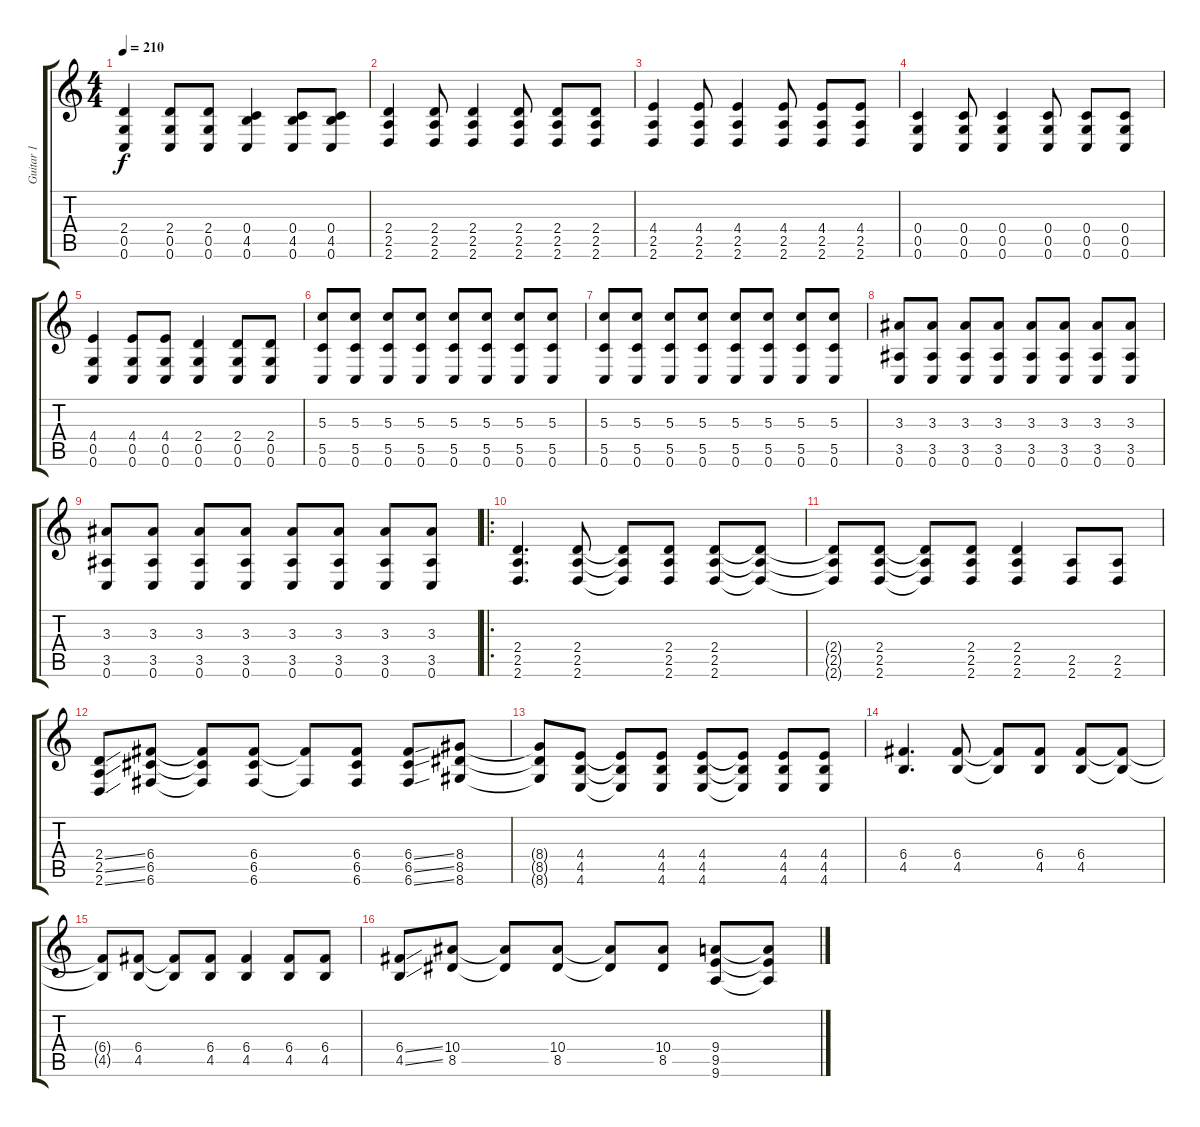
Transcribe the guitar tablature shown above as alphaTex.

\track ("Guitar 1" "Guitar 1") {instrument distortionguitar}
\staff {score tabs}
\tuning (E4 C4 G3 C3 G2 C2) {hide}
\ts (4 4)
\tempo 210
\clef g2
\ks c
(2.4 0.5 0.6).4{dy f} (2.4 0.5 0.6).8 (2.4 0.5 0.6).8 (0.4 4.5 0.6).4 (0.4 4.5 0.6).8 (0.4 4.5 0.6).8 |
(2.4 2.5 2.6).4 (2.4 2.5 2.6).8 (2.4 2.5 2.6).4 (2.4 2.5 2.6).8 (2.4 2.5 2.6).8 (2.4 2.5 2.6).8 |
(4.4 2.5 2.6).4 (4.4 2.5 2.6).8 (4.4 2.5 2.6).4 (4.4 2.5 2.6).8 (4.4 2.5 2.6).8 (4.4 2.5 2.6).8 |
(0.4 0.5 0.6).4 (0.4 0.5 0.6).8 (0.4 0.5 0.6).4 (0.4 0.5 0.6).8 (0.4 0.5 0.6).8 (0.4 0.5 0.6).8 |
(4.4 0.5 0.6).4 (4.4 0.5 0.6).8 (4.4 0.5 0.6).8 (2.4 0.5 0.6).4 (2.4 0.5 0.6).8 (2.4 0.5 0.6).8 |
(5.3 5.5 0.6).8 (5.3 5.5 0.6).8 (5.3 5.5 0.6).8 (5.3 5.5 0.6).8 (5.3 5.5 0.6).8 (5.3 5.5 0.6).8 (5.3 5.5 0.6).8 (5.3 5.5 0.6).8 |
(5.3 5.5 0.6).8 (5.3 5.5 0.6).8 (5.3 5.5 0.6).8 (5.3 5.5 0.6).8 (5.3 5.5 0.6).8 (5.3 5.5 0.6).8 (5.3 5.5 0.6).8 (5.3 5.5 0.6).8 |
(3.3 3.5 0.6).8 (3.3 3.5 0.6).8 (3.3 3.5 0.6).8 (3.3 3.5 0.6).8 (3.3 3.5 0.6).8 (3.3 3.5 0.6).8 (3.3 3.5 0.6).8 (3.3 3.5 0.6).8 |
(3.3 3.5 0.6).8 (3.3 3.5 0.6).8 (3.3 3.5 0.6).8 (3.3 3.5 0.6).8 (3.3 3.5 0.6).8 (3.3 3.5 0.6).8 (3.3 3.5 0.6).8 (3.3 3.5 0.6).8 |
\ro
(2.4 2.5 2.6).4{d} (2.4 2.5 2.6).8 (2.4{t} 2.5{t} 2.6{t}).8 (2.4 2.5 2.6).8 (2.4 2.5 2.6).8 (2.4{t} 2.5{t} 2.6{t}).8 |
(2.4{t} 2.5{t} 2.6{t}).8 (2.4 2.5 2.6).8 (2.4{t} 2.5{t} 2.6{t}).8 (2.4 2.5 2.6).8 (2.4 2.5 2.6).4 (2.5 2.6).8 (2.5 2.6).8 |
(2.4{ss} 2.5{ss} 2.6{ss}).8 (6.4 6.5 6.6).8 (6.4{t} 6.5{t} 6.6{t}).8 (6.4 6.5 6.6).8 (6.4{t} 6.6{t}).8 (6.4 6.5 6.6).8 (6.4{ss} 6.5{ss} 6.6{ss}).8 (8.4 8.5 8.6).8 |
(8.4{t} 8.5{t} 8.6{t}).8 (4.4 4.5 4.6).8 (4.4{t} 4.5{t} 4.6{t}).8 (4.4 4.5 4.6).8 (4.4 4.5 4.6).8 (4.4{t} 4.5{t} 4.6{t}).8 (4.4 4.5 4.6).8 (4.4 4.5 4.6).8 |
(6.4 4.5).4{d} (6.4 4.5).8 (6.4{t} 4.5{t}).8 (6.4 4.5).8 (6.4 4.5).8 (6.4{t} 4.5{t}).8 |
(6.4{t} 4.5{t}).8 (6.4 4.5).8 (6.4{t} 4.5{t}).8 (6.4 4.5).8 (6.4 4.5).4 (6.4 4.5).8 (6.4 4.5).8 |
(6.4{ss} 4.5{ss}).8 (10.4 8.5).8 (10.4{t} 8.5{t}).8 (10.4 8.5).8 (10.4{t} 8.5{t}).8 (10.4 8.5).8 (9.4 9.5 9.6).8 (9.4{t} 9.5{t} 9.6{t}).8
